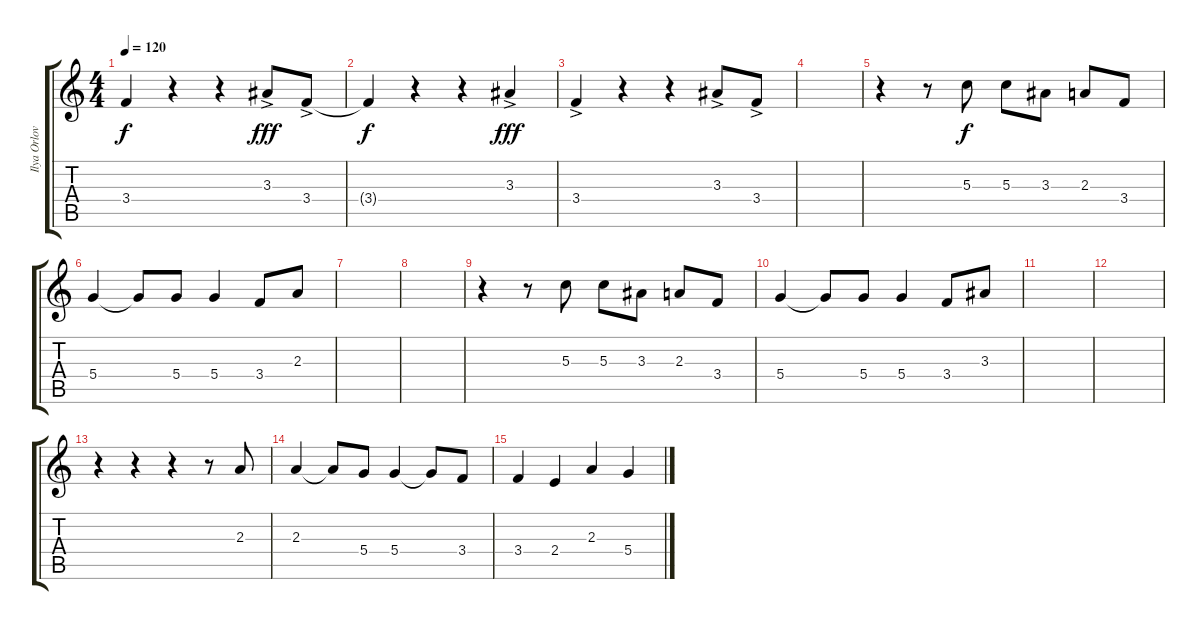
\track ("Ilya Orlov (Back Vokal)" "Ilya Orlov") {instrument synthbass2}
\staff {score tabs}
\tuning (E4 B3 G3 D3 A2 E2) {hide}
\ts (4 4)
\tempo 120
\clef g2
\ks c
3.4{t}.4{dy f} r.4 r.4 3.3{ac}.8{dy fff} 3.4{ac}.8 |
3.4{t}.4{dy f} r.4 r.4 3.3{ac}.4{dy fff} |
3.4{ac}.4 r.4 r.4 3.3{ac}.8 3.4{ac}.8 |
|
r.4 r.8 5.3.8{dy f} 5.3.8 3.3.8 2.3.8 3.4.8 |
5.4.4 5.4{t}.8 5.4.8 5.4.4 3.4.8 2.3.8 |
|
|
r.4 r.8 5.3.8 5.3.8 3.3.8 2.3.8 3.4.8 |
5.4.4 5.4{t}.8 5.4.8 5.4.4 3.4.8 3.3.8 |
|
|
r.4 r.4 r.4 r.8 2.3.8 |
2.3.4 2.3{t}.8 5.4.8 5.4.4 5.4{t}.8 3.4.8 |
3.4.4 2.4.4 2.3.4 5.4.4
